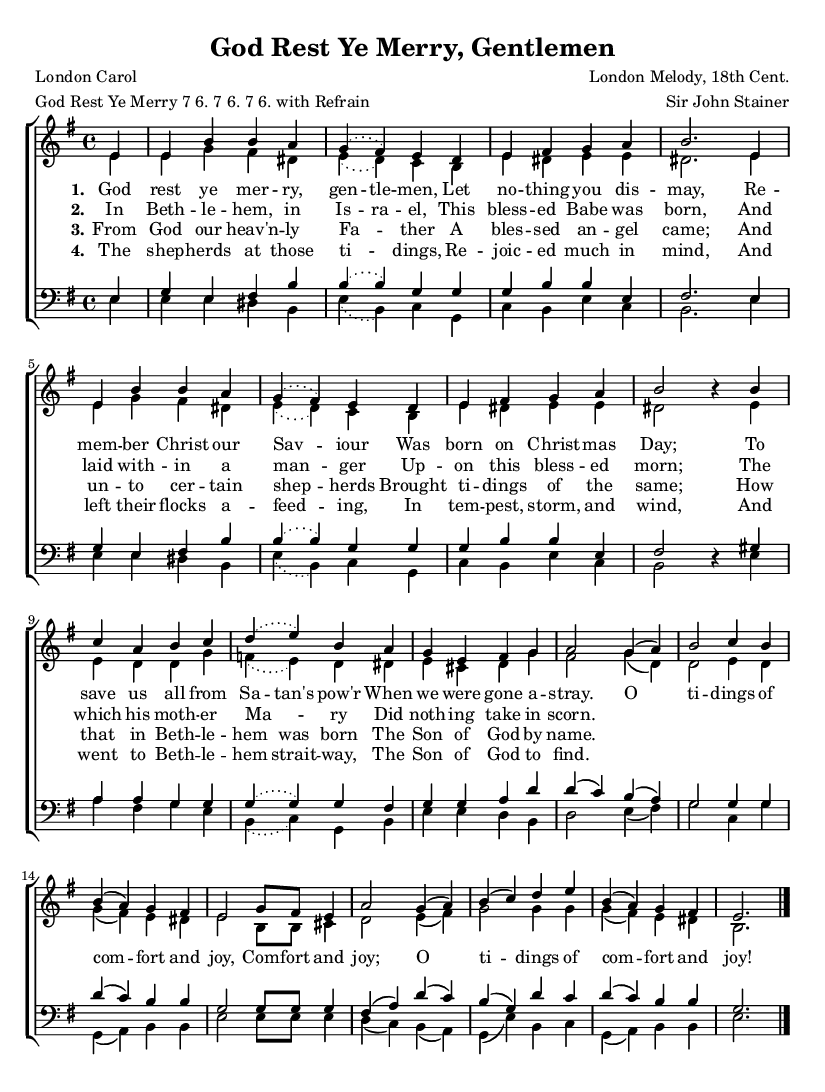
\header {
  filename = "god_rest.ly"
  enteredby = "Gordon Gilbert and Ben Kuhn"
  composer = "London Melody, 18th Cent."
  arranger = "Sir John Stainer"
  poet = "London Carol"
  date=""
  title = "God Rest Ye Merry, Gentlemen"
  metre = "God Rest Ye Merry 7 6. 7 6. 7 6. with Refrain"
  meter = \metre
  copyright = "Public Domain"
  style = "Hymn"
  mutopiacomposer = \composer
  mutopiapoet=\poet
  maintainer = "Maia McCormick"
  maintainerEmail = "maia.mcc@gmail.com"
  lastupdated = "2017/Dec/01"
}

\version "2.14.2"

\include "header.ly"

global = {
  \preamble
  \time 4/4
  \key e \minor

  \partial 4
}

sop = \context Voice = "sop"    {
  \voiceOne
  \relative c' {
    \slurDotted
    e4 |
    e b' b a |
    g( fis) e d |
    e fis g a |
    b2.
    %\bar""\break
    e,4 |

    e b' b a |
    g( fis) e d |
    e fis g a |
    b2 b4 \rest
    %\bar""\break
    b |

    c a b c |
    d( e) b a |
    g e fis g |
    a2
    %\bar "||" \break

    \slurSolid
    g4( a) |
    b2 c4 b |
    b( a) g fis |
    e2 g8 fis e4 |
    a2 g4( a) |
    b( c) d e |
    b( a) g fis |
    e2. \bar "|." % \break
  }
}

alto=\context Voice = "alto"   {
  \voiceTwo
  \relative c' {
    e4 |
    e g fis dis |
    \slurDotted e( d) c b |
    \slurSolid e dis e e |
    dis2. e4 |

    e g fis dis |
    \slurDotted e( d) c b |
    \slurSolid
    e dis e e |
    dis2 s4 e |

    e d d g |
    \slurDotted f( e) d dis |
    \slurSolid
    e cis d g |
    fis2

    g4( d) |
    d2 e4 d |
    g( fis) e dis
    e2 b8 b cis4 |
    d2 e4( fis) |
    g2 g4 g |
    g( fis) e dis |
    b2.
  }
}

tenor = \context Voice = "tenor"   {
  \voiceOne
  \relative c' {
    e,4 |
    g e fis b |
    \slurDotted b( b) g g |
    \slurSolid
    g b b e, |
    fis2. e4 |

    g e fis b |
    \slurDotted b( b) g g |
    \slurSolid
    g b b e, |
    fis2 s4 gis |

    a a g g |
    \slurDotted g( g) g fis |
    \slurSolid
    g g a d |
    d( c)

    b( a) |
    g2 g4 g |
    d'( c) b b |
    g2 g8 g g4 |
    fis( a) d( c) |
    b( g) d' c |
    d( c) b b |
    g2.
  }
}

bass = \context Voice = "bass"   {
  \voiceTwo
  \relative c' {
    e,4 |
    e e dis b |
    \slurDotted e( b) c g |
    \slurSolid
    c b e c |
    b2. e4 |

    e e dis b |
    \slurDotted e( b) c g |
    \slurSolid
    c b e c |
    b2 d4\rest e |

    a fis g e |
    \slurDotted b( c) g b |
    \slurSolid
    e e d b |
    d2

    e4( fis) |
    g2 c,4 g' |
    g,( a) b b |
    e2 e8 e e4 |
    d( c) b( a) |
    g( e') b c |
    g( a) b b |
    e2.
  }
}

accomp=\chordmode {

}

stanzaa = \lyricmode {
  \set ignoreMelismata = ##t
  God rest ye mer -- ry, gen -- tle -- men,
  \unset ignoreMelismata
  Let no -- thing you dis -- may,
  Re -- mem -- ber Christ our Sav -- iour
  Was born on Christ -- mas Day;
  \set ignoreMelismata = ##t
  To save us all from Sa -- tan's pow'r
  When we were gone a -- stray.
  \unset ignoreMelismata
  O ti -- dings of com -- fort and joy,
  Com -- fort and joy;
  O ti -- dings of com -- fort and joy!
}

stanzab = \lyricmode {
  \set ignoreMelismata = ##t
  In Beth -- le -- hem, in Is -- ra -- el,
  \unset ignoreMelismata
  This bless -- ed Babe was born,
  And laid with -- in a man -- ger
  Up -- on this bless -- ed morn;
  The which his moth -- er Ma -- ry
  Did noth -- ing take in scorn.
}

stanzac = \lyricmode {
  From God our heav'n -- ly Fa -- ther
  A bles -- sed an -- gel came;
  And un -- to cer -- tain shep -- herds
  Brought ti -- dings of the same;
  \set ignoreMelismata = ##t
  How that in Beth -- le -- hem was born
  The Son of God by name.
}

stanzad = \lyricmode {
  The shep -- herds at those ti -- dings,
  Re -- joic -- ed much in mind,
  And left their flocks a -- feed -- ing,
  In tem -- pest, storm, and wind,
  \set ignoreMelismata = ##t
  And went to Beth -- le -- hem strait -- way,
  The Son of God to find.
}


\score {
  \context ChoirStaff <<
    \context ChordNames \accomp
    \unset ChoirStaff.melismaBusyProperties
    \context Staff ="upper"  { \clef "G" <<
      \global
      \sop
      \alto
    >>}

    \lyricsto "sop" \context Lyrics = "stanza-1" {
      \set stanza = "1."
      \stanzaa }
    \lyricsto "sop" \context Lyrics = "stanza-2" {
      \set stanza = "2."
      \stanzab }
    \lyricsto "sop" \context Lyrics = "stanza-3" {
      \set stanza = "3."
      \stanzac }
    \lyricsto "sop" \context Lyrics = "stanza-4" {
      \set stanza = "4."
      \stanzad }
    \context Staff = "lower"  { \clef "F"<<
      \global
      \tenor
      \bass
    >>}
  >>
}
